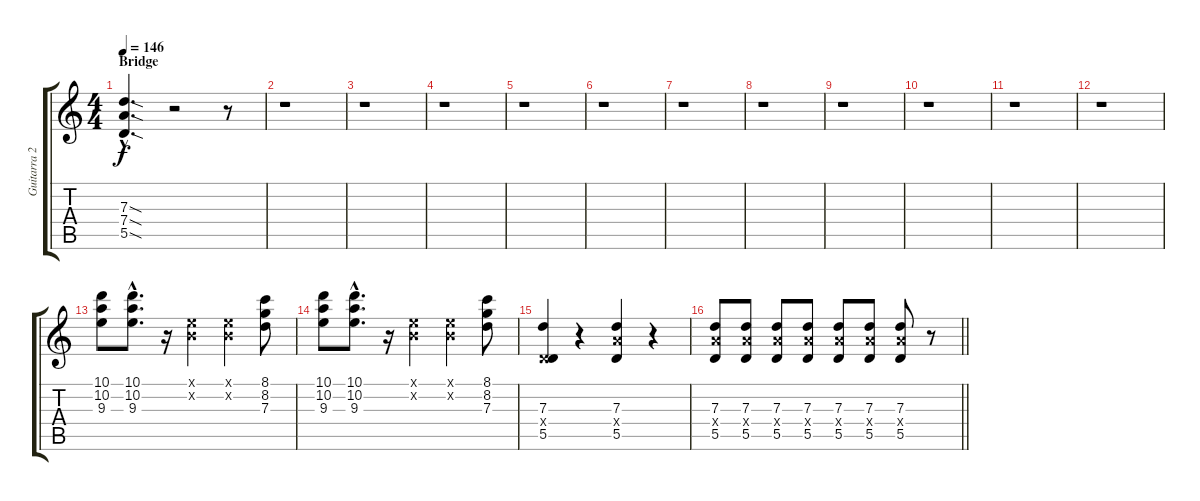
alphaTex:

\track ("Guitarra 2 - Erik" "Guitarra 2") {instrument overdrivenguitar}
\staff {score tabs}
\tuning (E4 B3 G3 D3 A2 E2) {hide}
\ts (4 4)
\section ("" "Bridge")
\tempo 146
\clef g2
\ks c
(7.3{sod hac} 7.4{sod hac} 5.5{sod hac}).4{d dy f} r.2 r.8 |
r.1 |
r.1 |
r.1 |
r.1 |
r.1 |
r.1 |
r.1 |
r.1 |
r.1 |
r.1 |
r.1 |
(10.1 10.2 9.3).8 (10.1{hac} 10.2{hac} 9.3{hac}).8{d} r.16 (0.1{x} 0.2{x}).4 (0.1{x} 0.2{x}).4 (8.1 8.2 7.3).8 |
(10.1 10.2 9.3).8 (10.1{hac} 10.2{hac} 9.3{hac}).8{d} r.16 (0.1{x} 0.2{x}).4 (0.1{x} 0.2{x}).4 (8.1 8.2 7.3).8 |
(7.3 0.4{x} 5.5).4 r.4 (7.3 7.4{x} 5.5).4 r.4 |
\barLineRight lightlight
(7.3 7.4{x} 5.5).8 (7.3 7.4{x} 5.5).8 (7.3 7.4{x} 5.5).8 (7.3 7.4{x} 5.5).8 (7.3 7.4{x} 5.5).8 (7.3 7.4{x} 5.5).8 (7.3 7.4{x} 5.5).8 r.8
